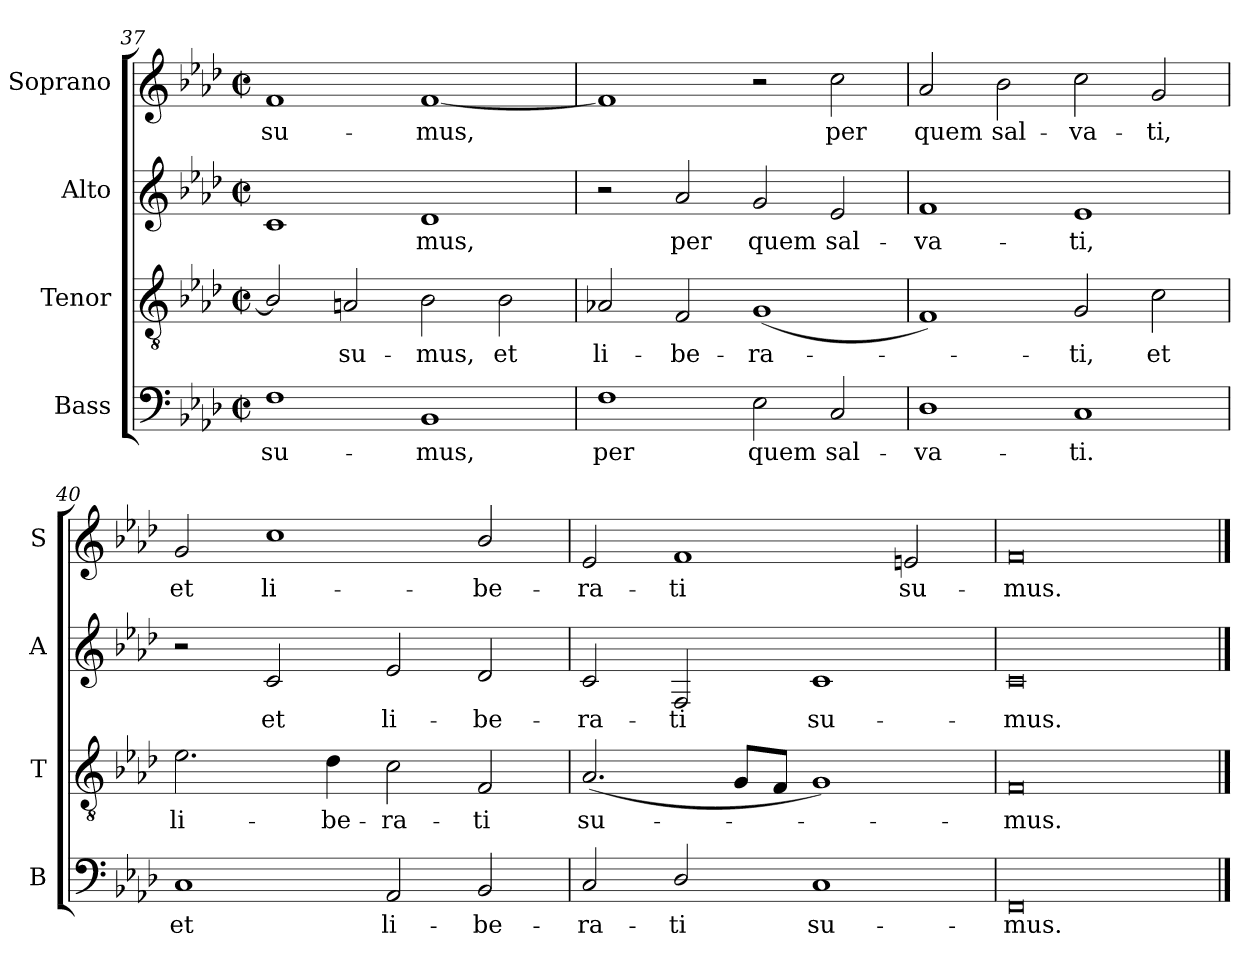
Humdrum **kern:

**kern	**text	**kern	**text	**kern	**text	**kern	**text
*part4	*part4	*part3	*part3	*part2	*part2	*part1	*part1
*staff4	*staff4	*staff3	*staff3	*staff2	*staff2	*staff1	*staff1
*I"Bass	*	*I"Tenor	*	*I"Alto	*	*I"Soprano	*
*I'B	*	*I'T	*	*I'A	*	*I'S	*
!!LO:LB:g=z
*clefF4	*	*clefGv2	*	*clefG2	*	*clefG2	*
*k[b-e-a-d-]	*	*k[b-e-a-d-]	*	*k[b-e-a-d-]	*	*k[b-e-a-d-]	*
*A-:	*	*A-:	*	*A-:	*	*A-:	*
*M4/2	*	*M4/2	*	*M4/2	*	*M4/2	*
*met(c|)	*	*met(c|)	*	*met(c|)	*	*met(c|)	*
=37	=37	=37	=37	=37	=37	=37	=37
!	!LO:LY:b	!	!	!	!	!	!LO:LY:b
1F	su-	2B-/]	.	1c	.	1f	su-
!	!	!	!LO:LY:b	!	!	!	!
.	.	2An	su-	.	.	.	.
!	!LO:LY:b	!	!LO:LY:b	!	!LO:LY:b	!	!LO:LY:b
1BB-	-mus,	2B-	-mus,	1d-	mus,	[1f	-mus,
!	!	!	!LO:LY:b	!	!	!	!
.	.	2B-	et	.	.	.	.
=38	=38	=38	=38	=38	=38	=38	=38
!	!LO:LY:b	!	!LO:LY:b	!	!	!	!
1F	per	2A-X	li-	2r	.	1f]	.
!	!	!	!LO:LY:b	!	!LO:LY:b	!	!
.	.	2F	-be-	2a-	per	.	.
!	!LO:LY:b	!	!LO:LY:b	!	!LO:LY:b	!	!
2E-	quem	(<1G	-ra-	2g/	quem	2r	.
!	!LO:LY:b	!	!	!	!LO:LY:b	!	!LO:LY:b
2C	sal-	.	.	2e-	sal-	2cc	per
=39	=39	=39	=39	=39	=39	=39	=39
!	!LO:LY:b	!	!	!	!LO:LY:b	!	!LO:LY:b
1D-	-va-	1F)	.	1f	-va-	2a-	quem
!	!	!	!	!	!	!	!LO:LY:b
.	.	.	.	.	.	2b-	sal-
!	!LO:LY:b	!	!LO:LY:b	!	!LO:LY:b	!	!LO:LY:b
1C	-ti.	2G	ti,	1e-	-ti,	2cc	-va-
!	!	!	!LO:LY:b	!	!	!	!LO:LY:b
.	.	2c	et	.	.	2g	-ti,
=40	=40	=40	=40	=40	=40	=40	=40
!	!LO:LY:b	!	!LO:LY:b	!	!	!	!LO:LY:b
1C	et	2.e-	li-	2r	.	2g	et
!	!	!	!	!	!LO:LY:b	!	!LO:LY:b
.	.	.	.	2c	et	1cc	li-
!	!	!	!LO:LY:b	!	!	!	!
.	.	4d-	-be-	.	.	.	.
!	!LO:LY:b	!	!LO:LY:b	!	!LO:LY:b	!	!
2AA-	li-	2c	-ra-	2e-	li-	.	.
!	!LO:LY:b	!	!LO:LY:b	!	!LO:LY:b	!	!LO:LY:b
2BB-	-be-	2F	-ti	2d-	-be-	2b-/	-be-
=41	=41	=41	=41	=41	=41	=41	=41
!	!LO:LY:b	!	!LO:LY:b	!	!LO:LY:b	!	!LO:LY:b
2C	-ra-	(<2.A-	su-	2c	-ra-	2e-	-ra-
!	!LO:LY:b	!	!	!	!LO:LY:b	!	!LO:LY:b
2D-/	-ti	.	.	2F	-ti	1f	-ti
.	.	8GL	.	.	.	.	.
.	.	8FJ	.	.	.	.	.
!	!LO:LY:b	!	!	!	!LO:LY:b	!	!
1C	su-	1G/)	.	1c	su-	.	.
!	!	!	!	!	!	!	!LO:LY:b
.	.	.	.	.	.	2en	su-
=42	=42	=42	=42	=42	=42	=42	=42
!	!LO:LY:b	!	!LO:LY:b	!	!LO:LY:b	!	!LO:LY:b
0FF	-mus.	0F	mus.	0c	-mus.	0f	-mus.
==	==	==	==	==	==	==	==
*-	*-	*-	*-	*-	*-	*-	*-
